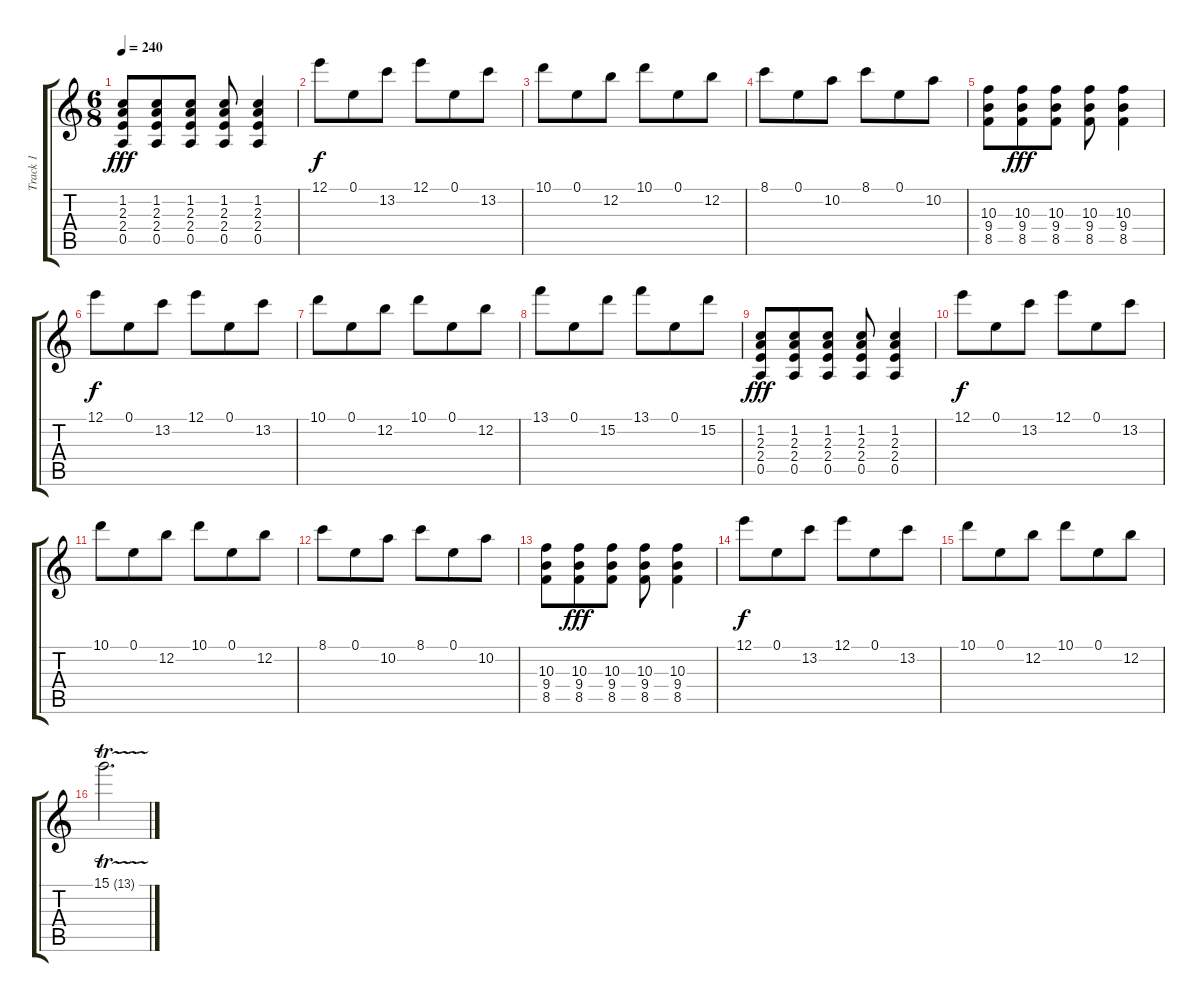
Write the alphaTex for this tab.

\track ("Track 1" "Track 1") {instrument overdrivenguitar}
\staff {score tabs}
\tuning (E4 B3 G3 D3 A2 E2) {hide}
\ts (6 8)
\tempo 240
\clef g2
\ks c
(1.2 2.3 2.4 0.5).8{dy fff} (1.2 2.3 2.4 0.5).8 (1.2 2.3 2.4 0.5).8 (1.2 2.3 2.4 0.5).8 (1.2 2.3 2.4 0.5).4 |
12.1.8{dy f} 0.1.8 13.2.8 12.1.8 0.1.8 13.2.8 |
10.1.8 0.1.8 12.2.8 10.1.8 0.1.8 12.2.8 |
8.1.8 0.1.8 10.2.8 8.1.8 0.1.8 10.2.8 |
(10.3 9.4 8.5).8 (10.3 9.4 8.5).8{dy fff} (10.3 9.4 8.5).8 (10.3 9.4 8.5).8 (10.3 9.4 8.5).4 |
12.1.8{dy f} 0.1.8 13.2.8 12.1.8 0.1.8 13.2.8 |
10.1.8 0.1.8 12.2.8 10.1.8 0.1.8 12.2.8 |
13.1.8 0.1.8 15.2.8 13.1.8 0.1.8 15.2.8 |
(1.2 2.3 2.4 0.5).8{dy fff} (1.2 2.3 2.4 0.5).8 (1.2 2.3 2.4 0.5).8 (1.2 2.3 2.4 0.5).8 (1.2 2.3 2.4 0.5).4 |
12.1.8{dy f} 0.1.8 13.2.8 12.1.8 0.1.8 13.2.8 |
10.1.8 0.1.8 12.2.8 10.1.8 0.1.8 12.2.8 |
8.1.8 0.1.8 10.2.8 8.1.8 0.1.8 10.2.8 |
(10.3 9.4 8.5).8 (10.3 9.4 8.5).8{dy fff} (10.3 9.4 8.5).8 (10.3 9.4 8.5).8 (10.3 9.4 8.5).4 |
12.1.8{dy f} 0.1.8 13.2.8 12.1.8 0.1.8 13.2.8 |
10.1.8 0.1.8 12.2.8 10.1.8 0.1.8 12.2.8 |
15.1{tr (13 16)}.2{d}
